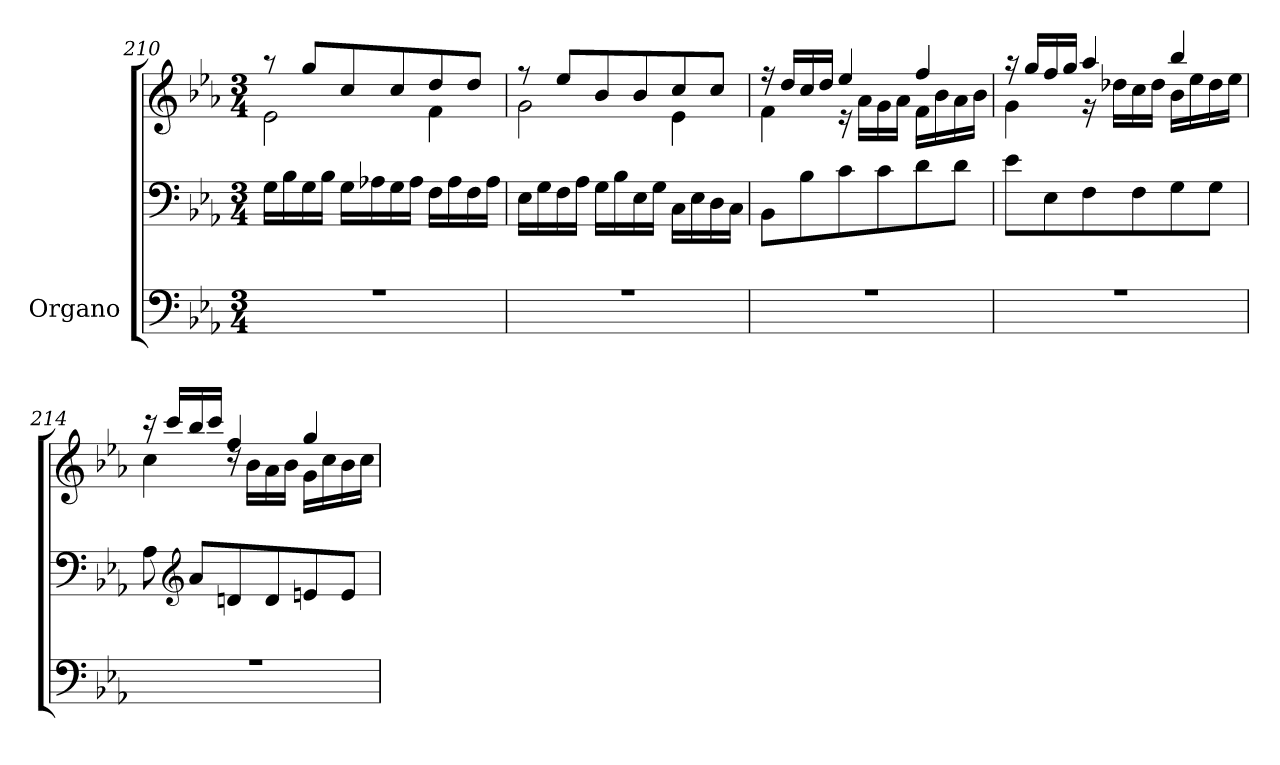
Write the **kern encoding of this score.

**kern	**kern	**kern
*part1	*part1	*part1
*staff3	*staff2	*staff1
*I"Organo	*	*
*clefF4	*clefF4	*clefG2
*k[b-e-a-]	*k[b-e-a-]	*k[b-e-a-]
*M3/4	*M3/4	*M3/4
=210	=210	=210
*^	*	*^
2.r	2.ryy	16G\LL	8r	2e-\
.	.	16B-\	.	.
.	.	16G\	8gg/L	.
.	.	16B-\JJ	.	.
.	.	16G\LL	8cc/	.
.	.	16A-X\	.	.
.	.	16G\	8cc/	.
.	.	16A-\JJ	.	.
.	.	16F\LL	8dd/	4f\
.	.	16A-\	.	.
.	.	16F\	8dd/J	.
.	.	16A-\JJ	.	.
=211	=211	=211	=211	=211
2.r	2.ryy	16E-\LL	8r	2g\
.	.	16G\	.	.
.	.	16F\	8ee-/L	.
.	.	16A-\JJ	.	.
.	.	16G\LL	8b-/	.
.	.	16B-\	.	.
.	.	16E-\	8b-/	.
.	.	16G\JJ	.	.
.	.	16C\LL	8cc/	4e-\
.	.	16E-\	.	.
.	.	16D\	8cc/J	.
.	.	16C\JJ	.	.
=212	=212	=212	=212	=212
2.r	2.ryy	8BB-\L	16r	4f\
.	.	.	16dd/LL	.
.	.	8B-\	16cc/	.
.	.	.	16dd/JJ	.
.	.	8c\	4ee-/	16r
.	.	.	.	16a-\LL
.	.	8c\	.	16g\
.	.	.	.	16a-\JJ
.	.	8d\	4ff/	16f\LL
.	.	.	.	16b-\
.	.	8d\J	.	16a-\
.	.	.	.	16b-\JJ
=213	=213	=213	=213	=213
2.r	2.ryy	8e-\L	16r	4g\
.	.	.	16gg/LL	.
.	.	8E-\	16ff/	.
.	.	.	16gg/JJ	.
.	.	8F\	4aa-/	16r
.	.	.	.	16dd-X\LL
.	.	8F\	.	16cc\
.	.	.	.	16dd-\JJ
.	.	8G\	4bb-/	16b-\LL
.	.	.	.	16ee-\
.	.	8G\J	.	16dd-\
.	.	.	.	16ee-\JJ
=214	=214	=214	=214	=214
2.r	2.ryy	8A-\	16r	4cc\
.	.	.	16ccc/LL	.
*	*	*clefG2	*	*
.	.	8a-/L	16bb-/	.
.	.	.	16ccc/JJ	.
.	.	8dn/	4ff/	16rdd
.	.	.	.	16b-\LL
.	.	8d/	.	16a-\
.	.	.	.	16b-\JJ
.	.	8en/	4gg/	16g\LL
.	.	.	.	16cc\
.	.	8e/J	.	16b-\
.	.	.	.	16cc\JJ
*v	*v	*	*v	*v
=	=	=
*-	*-	*-
